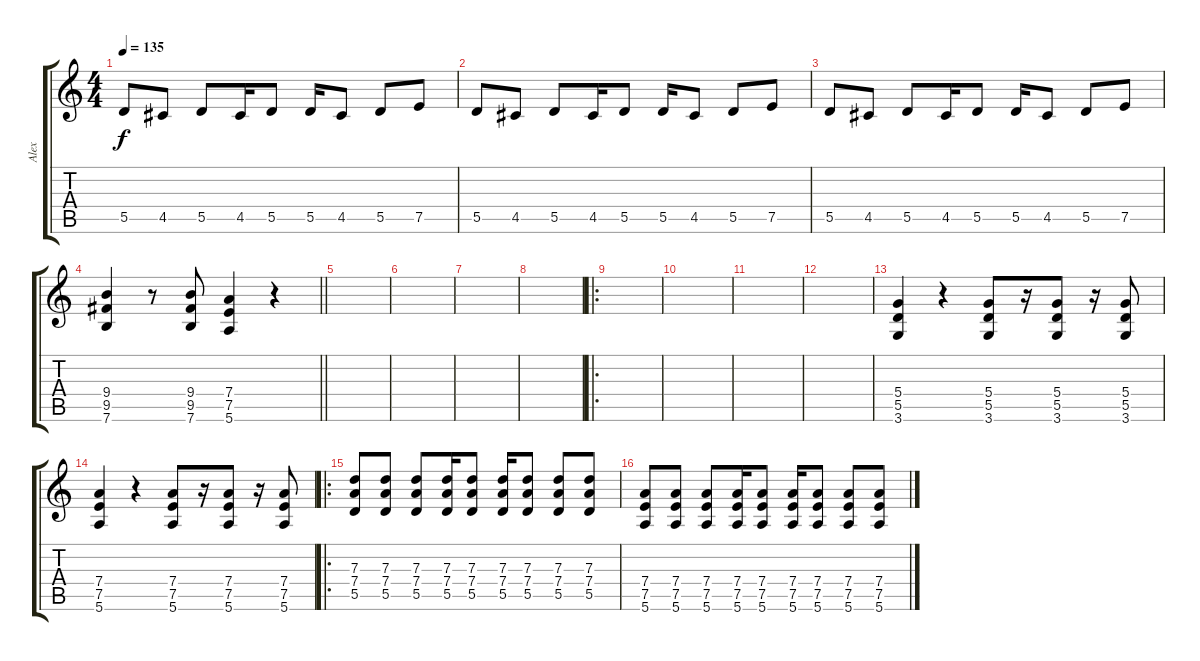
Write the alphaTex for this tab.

\track ("Alex" "Alex") {instrument acousticguitarnylon}
\staff {score tabs}
\tuning (E4 B3 G3 D3 A2 E2) {hide}
\ts (4 4)
\tempo 135
\clef g2
\ks c
5.5.8{dy f} 4.5.8 5.5.8 4.5.16 5.5.8 5.5.16 4.5.8 5.5.8 7.5.8 |
5.5.8 4.5.8 5.5.8 4.5.16 5.5.8 5.5.16 4.5.8 5.5.8 7.5.8 |
5.5.8 4.5.8 5.5.8 4.5.16 5.5.8 5.5.16 4.5.8 5.5.8 7.5.8 |
\barLineRight lightlight
(9.4 9.5 7.6).4 r.8 (9.4 9.5 7.6).8 (7.4 7.5 5.6).4 r.4 |
|
|
|
|
\ro
|
|
|
|
(5.4 5.5 3.6).4 r.4 (5.4 5.5 3.6).8 r.16 (5.4 5.5 3.6).8 r.16 (5.4 5.5 3.6).8 |
(7.4 7.5 5.6).4 r.4 (7.4 7.5 5.6).8 r.16 (7.4 7.5 5.6).8 r.16 (7.4 7.5 5.6).8 |
\ro
(7.3 7.4 5.5).8 (7.3 7.4 5.5).8 (7.3 7.4 5.5).8 (7.3 7.4 5.5).16 (7.3 7.4 5.5).8 (7.3 7.4 5.5).16 (7.3 7.4 5.5).8 (7.3 7.4 5.5).8 (7.3 7.4 5.5).8 |
(7.4 7.5 5.6).8 (7.4 7.5 5.6).8 (7.4 7.5 5.6).8 (7.4 7.5 5.6).16 (7.4 7.5 5.6).8 (7.4 7.5 5.6).16 (7.4 7.5 5.6).8 (7.4 7.5 5.6).8 (7.4 7.5 5.6).8
